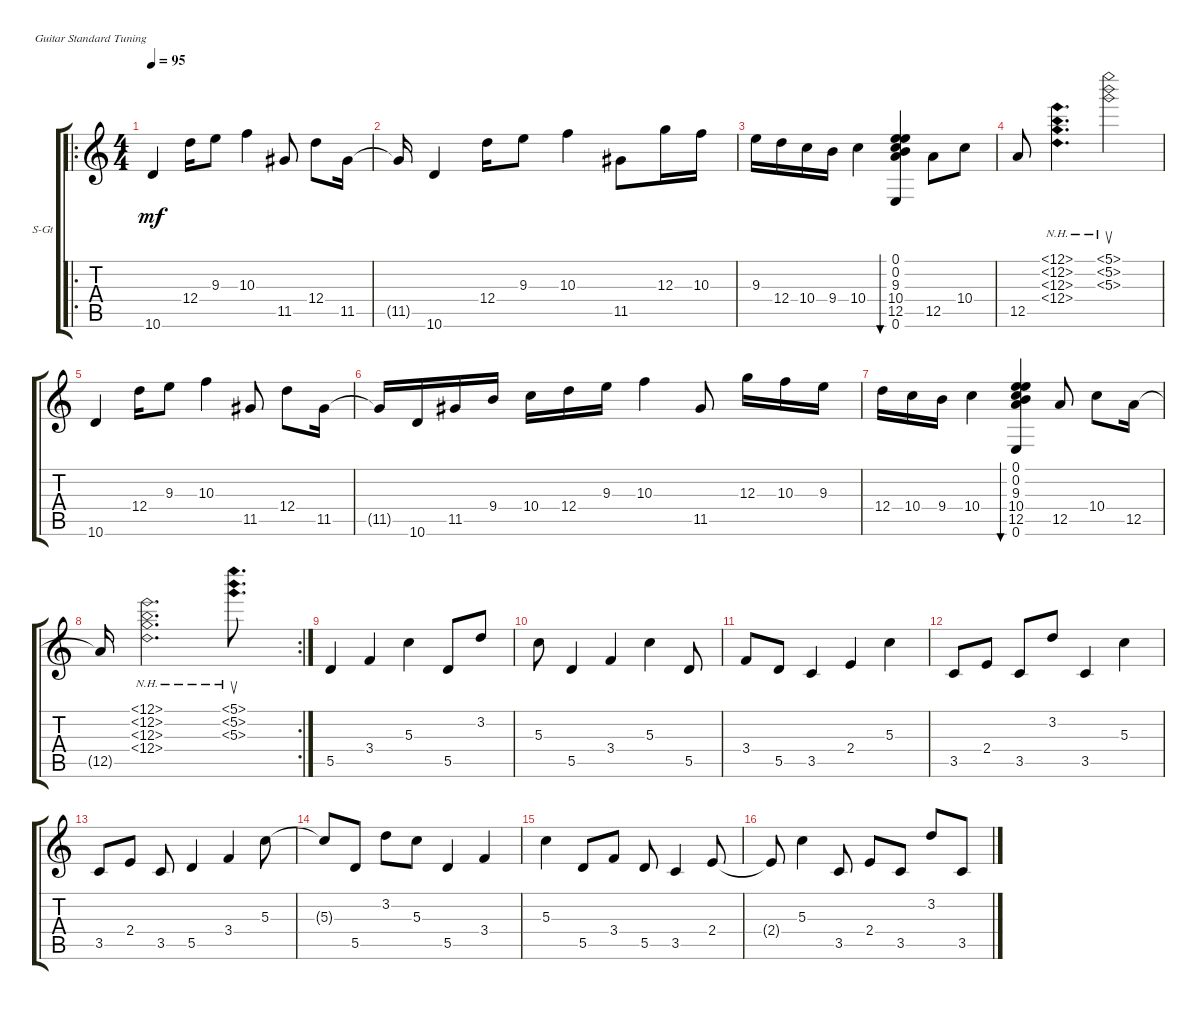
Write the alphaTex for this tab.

\defaultSystemsLayout 4
\bracketExtendMode groupsimilarinstruments
\firstSystemTrackNameOrientation horizontal
\otherSystemsTrackNameOrientation horizontal
\track ("Steel Guitar" "S-Gt") {instrument acousticguitarsteel}
\staff {score tabs}
\tuning (E4 B3 G3 D3 A2 E2)
\ro
\ts (4 4)
\tempo 95
\clef g2
\ks c
10.6.4{dy mf instrument acousticguitarsteel} 12.4.16 9.3.8 10.3.4 11.5.8 12.4.8 11.5.16 |
11.5{t}.16 10.6.4 12.4.16 9.3.8 10.3.4 11.5.8 12.3.16 10.3.16 |
9.3.16 12.4.16 10.4.16 9.4.16 10.4.4 (0.6 12.5 10.4 9.3 0.2 0.1).4{bu 114} 12.5.8 10.4.8 |
12.5.8 (12.1{nh} 12.2{nh} 12.3{nh} 12.4{nh}).4{d} (5.3{nh} 5.2{nh} 5.1{nh}).2{su} |
10.6.4 12.4.16 9.3.8 10.3.4 11.5.8 12.4.8 11.5.16 |
11.5{t}.16 10.6.16 11.5.16 9.4.16 10.4.16 12.4.16 9.3.16 10.3.4 11.5.8 12.3.16 10.3.16 9.3.16 |
12.4.16 10.4.16 9.4.16 10.4.4 (0.6 12.5 10.4 9.3 0.2 0.1).4{bu 114} 12.5.8 10.4.8 12.5.16 |
\rc 2
12.5{t}.16 (12.1{nh} 12.2{nh} 12.3{nh} 12.4{nh}).2{d} (5.3{nh} 5.2{nh} 5.1{nh}).8{d su} |
5.5.4 3.4.4 5.3.4 5.5.8 3.2.8 |
5.3.8 5.5.4 3.4.4 5.3.4 5.5.8 |
3.4.8 5.5.8 3.5.4 2.4.4 5.3.4 |
3.5.8 2.4.8 3.5.8 3.2.8 3.5.4 5.3.4 |
3.5.8 2.4.8 3.5.8 5.5.4 3.4.4 5.3.8 |
5.3{t}.8 5.5.8 3.2.8 5.3.8 5.5.4 3.4.4 |
5.3.4 5.5.8 3.4.8 5.5.8 3.5.4 2.4.8 |
2.4{t}.8 5.3.4 3.5.8 2.4.8 3.5.8 3.2.8 3.5.8
